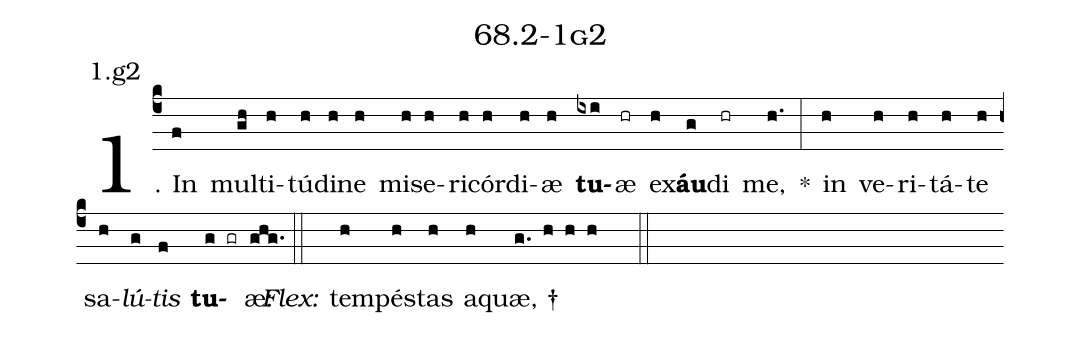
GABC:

name: 68.2-1g2;
annotation: 1.g2;
%%
(c4)1. In(f) mul(gh)ti(h)tú(h)di(h)ne(h) mi(h)se(h)ri(h)cór(h)di(h)æ(h) <b>tu</b>(ixi)æ(hr) ex(h)<b>áu</b>(g)di(hr) me,(h.) *(:) in(h) ve(h)ri(h)tá(h)te(h) sa(h)<i>lú</i>(g)<i>tis</i>(f) <b>tu</b>(g gr)æ:(ghg.) (::)
<i>Flex:</i>()  tem(h)pés(h)tas(h) a(h)quæ, †(g. h h h  ::)

%E(h) u(h) o(g) u(f) a(g) e.(ghg.) (::)
